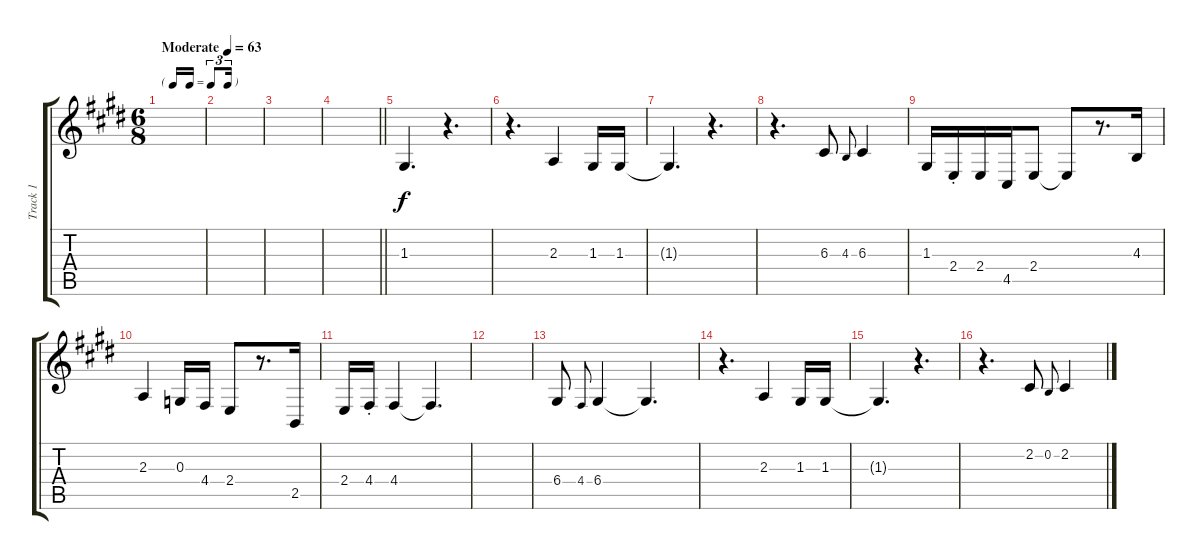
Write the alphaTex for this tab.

\track ("Track 1" "Track 1") {instrument altosax}
\staff {score tabs}
\tuning (E4 B3 G3 D3 A2 E2) {hide}
\ts (6 8)
\tf triplet16th
\tempo (63 "Moderate")
\clef g2
\ks e
|
|
|
\barLineRight lightlight
|
1.3.4{d} r.4{d} |
r.4{d} 2.3.4 1.3.16 1.3.16 |
1.3{t}.4{d} r.4{d} |
r.4{d} 6.3.8 4.3.8{gr onbeat} 6.3.4 |
1.3.16 2.4{st}.16 2.4.16 4.5.16 2.4.8 2.4{t}.8 r.8{d} 4.3.16 |
2.3.4 0.3.16 4.4.16 2.4.8 r.8{d} 2.5.16 |
2.4.16 4.4{st}.16 4.4.4 4.4{t}.4{d} |
|
6.4.8 4.4.8{gr onbeat} 6.4.4 6.4{t}.4{d} |
r.4{d} 2.3.4 1.3.16 1.3.16 |
1.3{t}.4{d} r.4{d} |
r.4{d} 2.2.8 0.2.8{gr onbeat} 2.2.4
